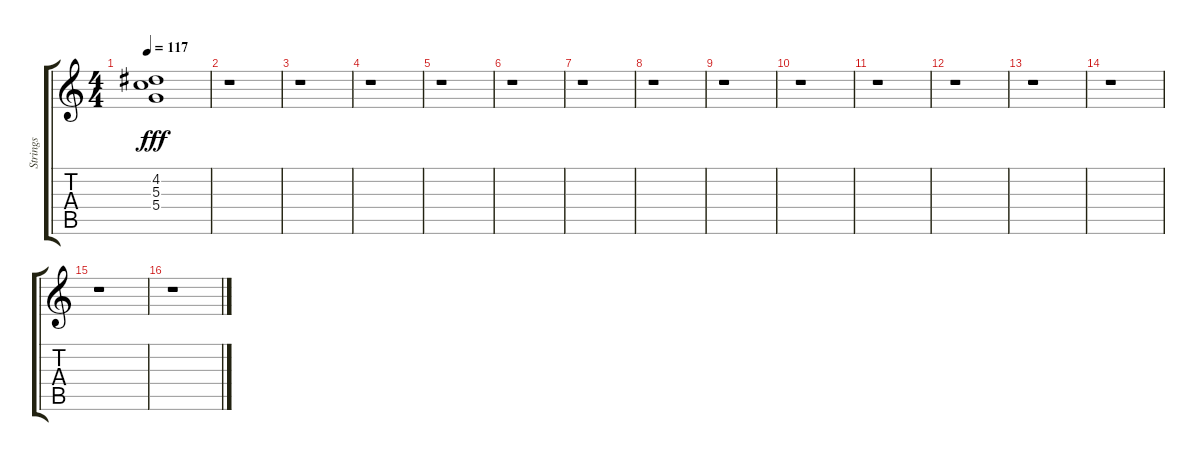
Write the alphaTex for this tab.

\track ("Strings" "Strings") {instrument electricguitarmuted}
\staff {score tabs}
\tuning (E4 B3 G3 D3 A2 E2) {hide}
\ts (4 4)
\tempo 117
\clef g2
\ks c
(4.2 5.3 5.4).1{dy fff} |
r.1 |
r.1 |
r.1 |
r.1 |
r.1 |
r.1 |
r.1 |
r.1 |
r.1 |
r.1 |
r.1 |
r.1 |
r.1 |
r.1 |
r.1
